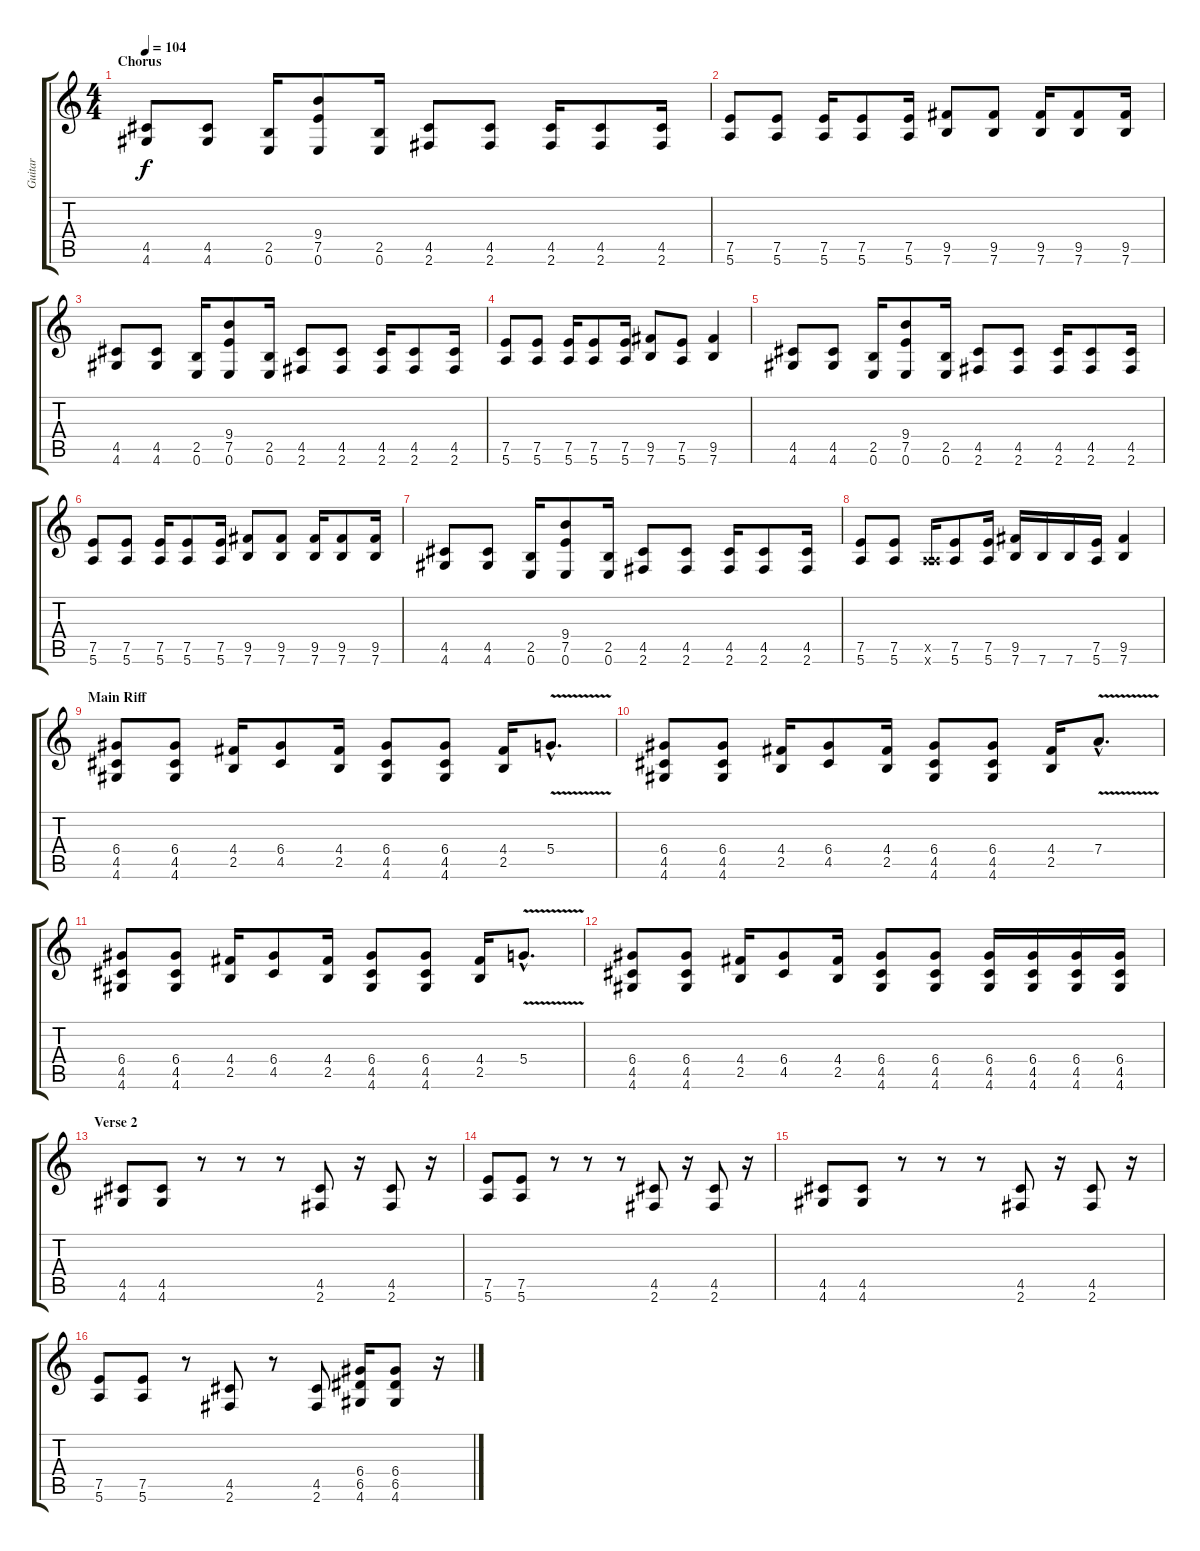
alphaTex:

\track ("Guitar" "Guitar") {instrument distortionguitar}
\staff {score tabs}
\tuning (E4 B3 G3 D3 A2 E2) {hide}
\ts (4 4)
\section ("" "Chorus")
\tempo 104
\clef g2
\ks c
(4.5 4.6).8{dy f} (4.5 4.6).8 (2.5 0.6).16 (9.4 7.5 0.6).8 (2.5 0.6).16 (4.5 2.6).8 (4.5 2.6).8 (4.5 2.6).16 (4.5 2.6).8 (4.5 2.6).16 |
(7.5 5.6).8 (7.5 5.6).8 (7.5 5.6).16 (7.5 5.6).8 (7.5 5.6).16 (9.5 7.6).8 (9.5 7.6).8 (9.5 7.6).16 (9.5 7.6).8 (9.5 7.6).16 |
(4.5 4.6).8 (4.5 4.6).8 (2.5 0.6).16 (9.4 7.5 0.6).8 (2.5 0.6).16 (4.5 2.6).8 (4.5 2.6).8 (4.5 2.6).16 (4.5 2.6).8 (4.5 2.6).16 |
(7.5 5.6).8 (7.5 5.6).8 (7.5 5.6).16 (7.5 5.6).8 (7.5 5.6).16 (9.5 7.6).8 (7.5 5.6).8 (9.5 7.6).4 |
(4.5 4.6).8 (4.5 4.6).8 (2.5 0.6).16 (9.4 7.5 0.6).8 (2.5 0.6).16 (4.5 2.6).8 (4.5 2.6).8 (4.5 2.6).16 (4.5 2.6).8 (4.5 2.6).16 |
(7.5 5.6).8 (7.5 5.6).8 (7.5 5.6).16 (7.5 5.6).8 (7.5 5.6).16 (9.5 7.6).8 (9.5 7.6).8 (9.5 7.6).16 (9.5 7.6).8 (9.5 7.6).16 |
(4.5 4.6).8 (4.5 4.6).8 (2.5 0.6).16 (9.4 7.5 0.6).8 (2.5 0.6).16 (4.5 2.6).8 (4.5 2.6).8 (4.5 2.6).16 (4.5 2.6).8 (4.5 2.6).16 |
(7.5 5.6).8 (7.5 5.6).8 (0.5{x} 5.6{x}).16 (7.5 5.6).8 (7.5 5.6).16 (9.5 7.6).16 7.6.16 7.6.16 (7.5 5.6).16 (9.5 7.6).4 |
\section ("" "Main Riff")
(6.4 4.5 4.6).8 (6.4 4.5 4.6).8 (4.4 2.5).16 (6.4 4.5).8 (4.4 2.5).16 (6.4 4.5 4.6).8 (6.4 4.5 4.6).8 (4.4 2.5).16 5.4{v hac}.8{d} |
(6.4 4.5 4.6).8 (6.4 4.5 4.6).8 (4.4 2.5).16 (6.4 4.5).8 (4.4 2.5).16 (6.4 4.5 4.6).8 (6.4 4.5 4.6).8 (4.4 2.5).16 7.4{v hac}.8{d} |
(6.4 4.5 4.6).8 (6.4 4.5 4.6).8 (4.4 2.5).16 (6.4 4.5).8 (4.4 2.5).16 (6.4 4.5 4.6).8 (6.4 4.5 4.6).8 (4.4 2.5).16 5.4{v hac}.8{d} |
(6.4 4.5 4.6).8 (6.4 4.5 4.6).8 (4.4 2.5).16 (6.4 4.5).8 (4.4 2.5).16 (6.4 4.5 4.6).8 (6.4 4.5 4.6).8 (6.4 4.5 4.6).16 (6.4 4.5 4.6).16 (6.4 4.5 4.6).16 (6.4 4.5 4.6).16 |
\section ("" "Verse 2")
(4.5 4.6).8 (4.5 4.6).8 r.8 r.8 r.8 (4.5 2.6).8 r.16 (4.5 2.6).8 r.16 |
(7.5 5.6).8 (7.5 5.6).8 r.8 r.8 r.8 (4.5 2.6).8 r.16 (4.5 2.6).8 r.16 |
(4.5 4.6).8 (4.5 4.6).8 r.8 r.8 r.8 (4.5 2.6).8 r.16 (4.5 2.6).8 r.16 |
(7.5 5.6).8 (7.5 5.6).8 r.8 (4.5 2.6).8 r.8 (4.5 2.6).8 (6.4 6.5 4.6).16 (6.4 6.5 4.6).8 r.16
